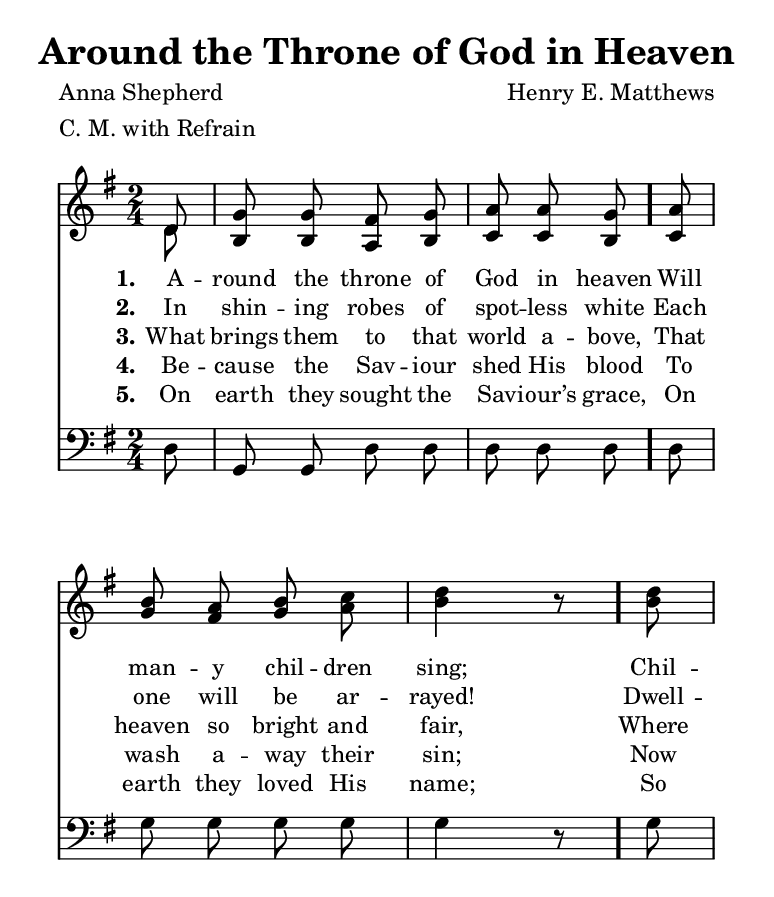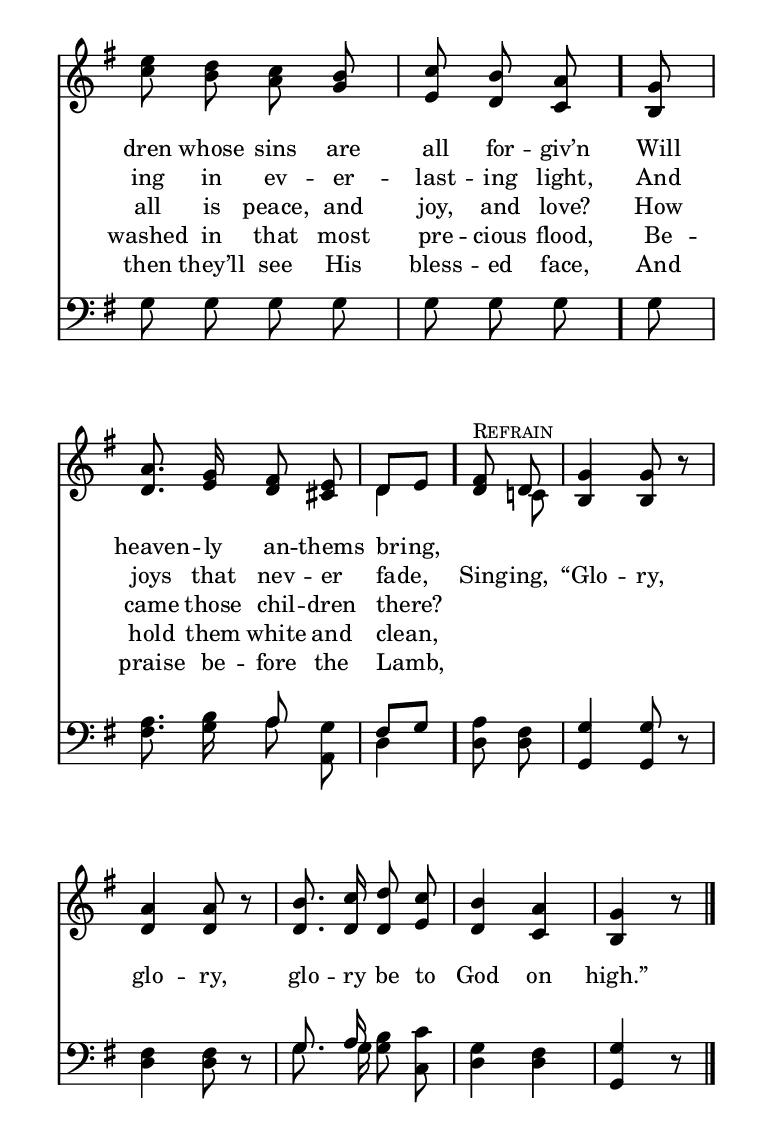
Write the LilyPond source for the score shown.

\include "common/global.ily"
\paper {
  \include "common/paper.ily"
  ragged-bottom = ##t
  system-system-spacing.padding = 8
}

\header{
  %children
  hymnnumber = "294"
  title = "Around the Throne of God in Heaven"
  tunename = ""
  meter = "C. M. with Refrain"
  poet = "Anna Shepherd"
  composer = "Henry E. Matthews"
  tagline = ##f
}

global = {
  \include "common/overrides.ily"
  \override Staff.TimeSignature.style = #'numbered
  \time 2/4
  \override Score.MetronomeMark.transparent = ##t % hide all fermata changes too
  \tempo 8=130
  \key g \major
  \partial 8
  \autoBeamOff
}

notesSoprano = {
\global
\relative c' {

  d8 | g g fis g | a a g
  a8 | b a b c | d4 r8 \eogbreak
  d8 | e d c b | c b a
  g8 | a8. g16 fis8 e | d8[ e] \eogbreak

  << s^\markup { \small \caps "Refrain" }
  { fis8 d | g4 g8 r | a4 a8 r } >>
  b8. c16 d8 c | b4 a | g r8

  \bar "|."

}
}

notesAlto = {
\global
\relative e' {

  d8 | b b a b | c c b
  c8 | g' fis g a | b4 r8
  b8 | c b a g | e d c
  b8 | d8. e16 d8 cis8 | d4

  d8 c! | b4 b8 r | d4 d8 r
  d8. d16 d8 e | d4 c | b r8

}
}

notesTenor = {
\global
\relative a {

  r8 | R1*1/2 | r4.
  r8 | R1*1/2 | r4.
  r8 | R1*1/2 | r4.
  r8 | a8. b16 a8 g | fis8[ g]

  a8 fis | g4 g8 r | fis4 fis8 r
  g8. a16 b8 c | g4 fis | g4 r8

}
}

notesBass = {
\global
\relative f {

  d8 | g, g d' d | d d d
  d8 | g g g g | g4 r8
  g8 | g g g g | g g g
  g8 | fis8. g16 a8 a, | d4

  d8 d | g,4 g8 r | d'4 d8 r
  g8. g16 g8 c, | d4 d | g,4 r8

}
}

Refrain = \lyricmode {

Sing -- ing, “Glo -- ry, glo -- ry, glo -- ry be to God on high.” \bar "."

}

wordsA = \lyricmode {
\set stanza = "1."

A -- round the throne of God in heaven \bar "."
Will man -- y chil -- dren sing; \bar "."
Chil -- dren whose sins are all for -- giv’n \bar "."
Will heaven -- ly an -- thems bring, \bar "."

}

wordsB = \lyricmode {
\set stanza = "2."

In shin -- ing robes of spot -- less white
Each one will be ar -- rayed!
Dwell -- ing in ev -- er -- last -- ing light,
And joys that nev -- er fade,

\Refrain

}

wordsC = \lyricmode {
\set stanza = "3."

What brings them to that world a -- bove,
That heaven so bright and fair,
Where all is peace, and joy, and love?
How came those chil -- dren there?

}

wordsD = \lyricmode {
\set stanza = "4."

Be -- cause the Sav -- iour shed His blood
To wash a -- way their sin;
Now washed in that most pre -- cious flood,
Be -- hold them white and clean,

}

wordsE = \lyricmode {
\set stanza = "5."

On earth they sought the Sav -- iour’s grace,
On earth they loved His name;
So then they’ll see His bless -- ed face,
And praise be -- fore the Lamb,

}

\score {
  \context ChoirStaff <<
    \context Staff = upper <<
      \set Staff.autoBeaming = ##f
      \set ChoirStaff.systemStartDelimiter = #'SystemStartBar
      \set ChoirStaff.printPartCombineTexts = ##f
      \partcombine #'(2 . 11) \notesSoprano \notesAlto
      \context NullVoice = sopranos { \voiceOne << \notesSoprano >> }
      \context Lyrics = one   \lyricsto sopranos \wordsA
      \context Lyrics = two   \lyricsto sopranos \wordsB
      \context Lyrics = three \lyricsto sopranos \wordsC
      \context Lyrics = four  \lyricsto sopranos \wordsD
      \context Lyrics = five  \lyricsto sopranos \wordsE
    >>
    \context Staff = men <<
      \set Staff.autoBeaming = ##f
      \clef bass
      \set ChoirStaff.printPartCombineTexts = ##f
      \partcombine #'(2 . 11) \notesTenor \notesBass
    >>
  >>
  \layout {
    \include "common/layout.ily"
  }
  \midi{
    \include "common/midi.ily"
  }
}

\version "2.19.49"  % necessary for upgrading to future LilyPond versions.

% vi:set et ts=2 sw=2 ai nocindent syntax=lilypond:
